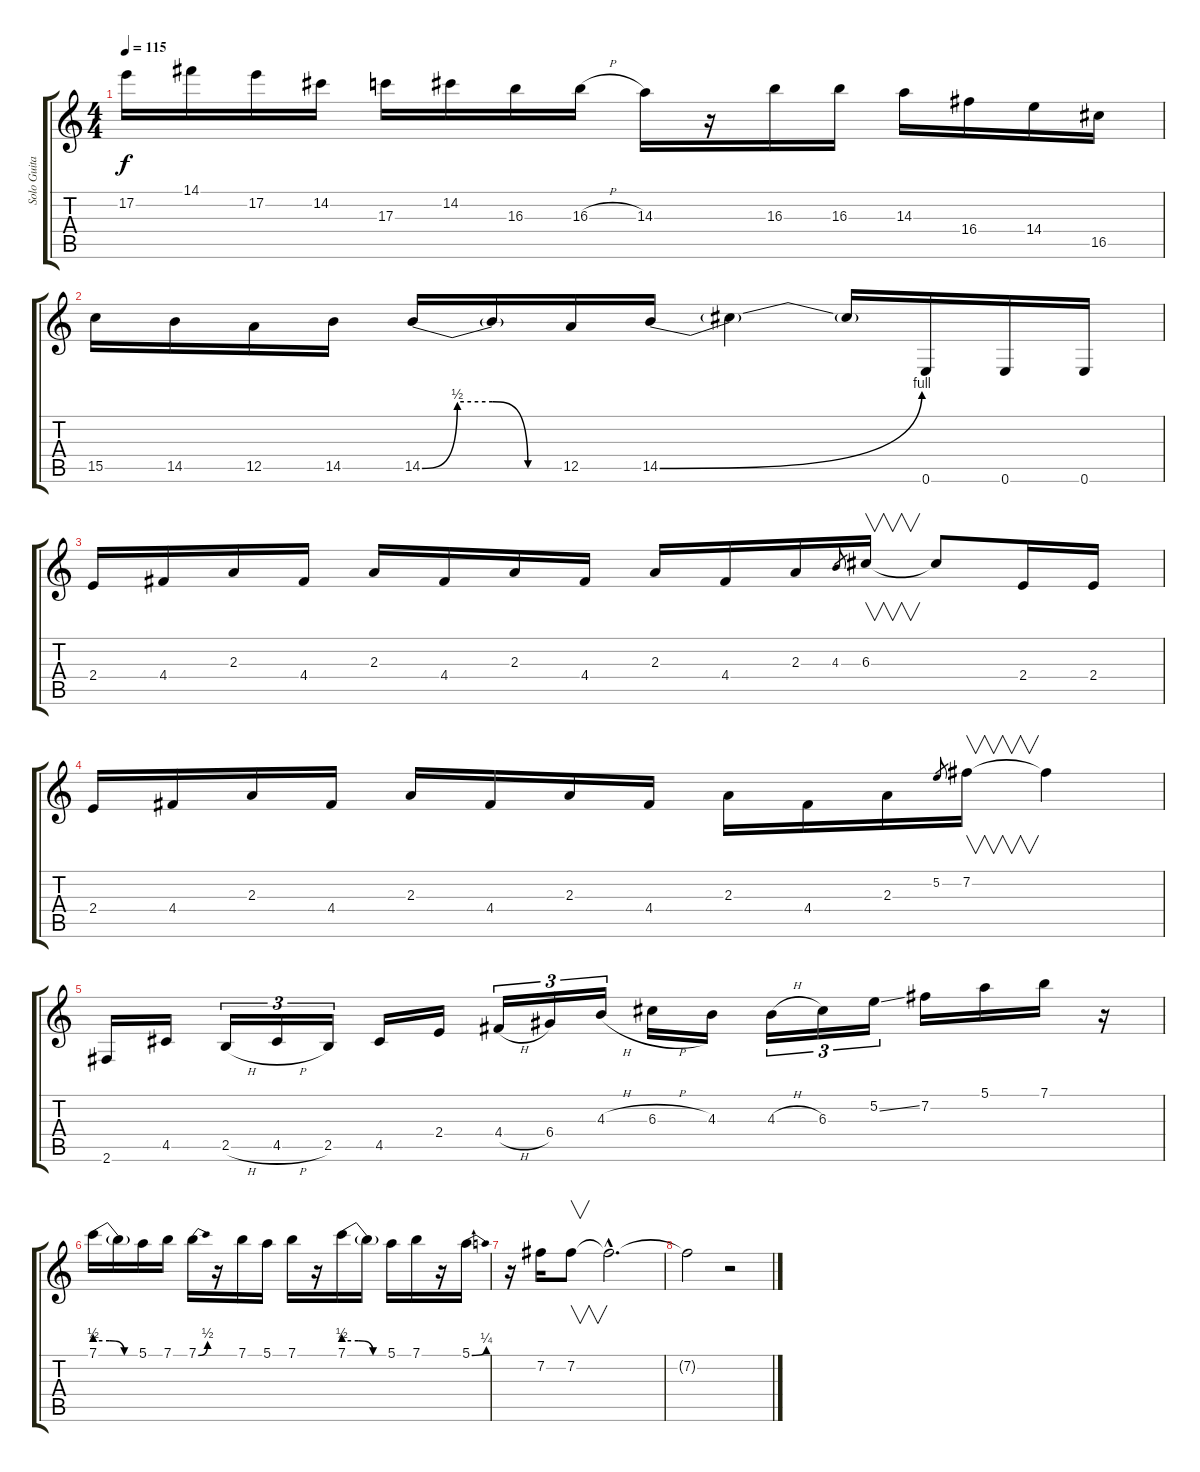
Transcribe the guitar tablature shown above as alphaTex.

\track ("Solo Guitar" "Solo Guita") {instrument overdrivenguitar}
\staff {score tabs}
\tuning (E4 B3 G3 D3 A2 E2) {hide}
\ts (4 4)
\tempo 115
\clef g2
\ks c
17.2{t}.16{dy f} 14.1.16 17.2.16 14.2.16 17.3.16 14.2.16 16.3.16 16.3{h}.16 14.3.16 r.16 16.3.16 16.3.16 14.3.16 16.4.16 14.4.16 16.5.16 |
15.5.16 14.5.16 12.5.16 14.5.16 14.5{be (custom 0 0 15 2 30 2 45 0 60 0)}.16 14.5{t}.16 12.5.16 14.5{be (bend 0 0 60 4)}.16 14.5{t}.4 14.5{t}.16 0.6.16 0.6.16 0.6.16 |
2.4.16 4.4.16 2.3.16 4.4.16 2.3.16 4.4.16 2.3.16 4.4.16 2.3.16 4.4.16 2.3.16 4.3.8{gr} 6.3.16{v} 6.3{t}.8 2.4.16 2.4.16 |
2.4.16 4.4.16 2.3.16 4.4.16 2.3.16 4.4.16 2.3.16 4.4.16 2.3.16 4.4.16 2.3.16 5.2.8{gr} 7.2.16{v} 7.2{t}.4 |
2.6.16 4.5.16 2.5{h}.16{tu (3 2)} 4.5{h}.16{tu (3 2)} 2.5.16{tu (3 2)} 4.5.16 2.4.16 4.4{h}.16{tu (3 2)} 6.4.16{tu (3 2)} 4.3{h}.16{tu (3 2)} 6.3{h}.16 4.3.16 4.3{h}.16{tu (3 2)} 6.3.16{tu (3 2)} 5.2{ss}.16{tu (3 2)} 7.2.16 5.1.16 7.1.16 r.16 |
7.1{be (custom 0 2 20 2 40 0 60 0)}.16 7.1{t}.16 5.1.16 7.1.16 7.1{be (bend 0 0 60 2)}.16 r.16 7.1.16 5.1.16 7.1.16 r.16 7.1{be (custom 0 2 20 2 40 0 60 0)}.16 7.1{t}.16 5.1.16 7.1.16 r.16 5.1{be (bend 0 0 60 1)}.16 |
r.16 7.2.16 7.2.8{v} 7.2{hac t}.2{d} |
7.2{t}.2 r.2
